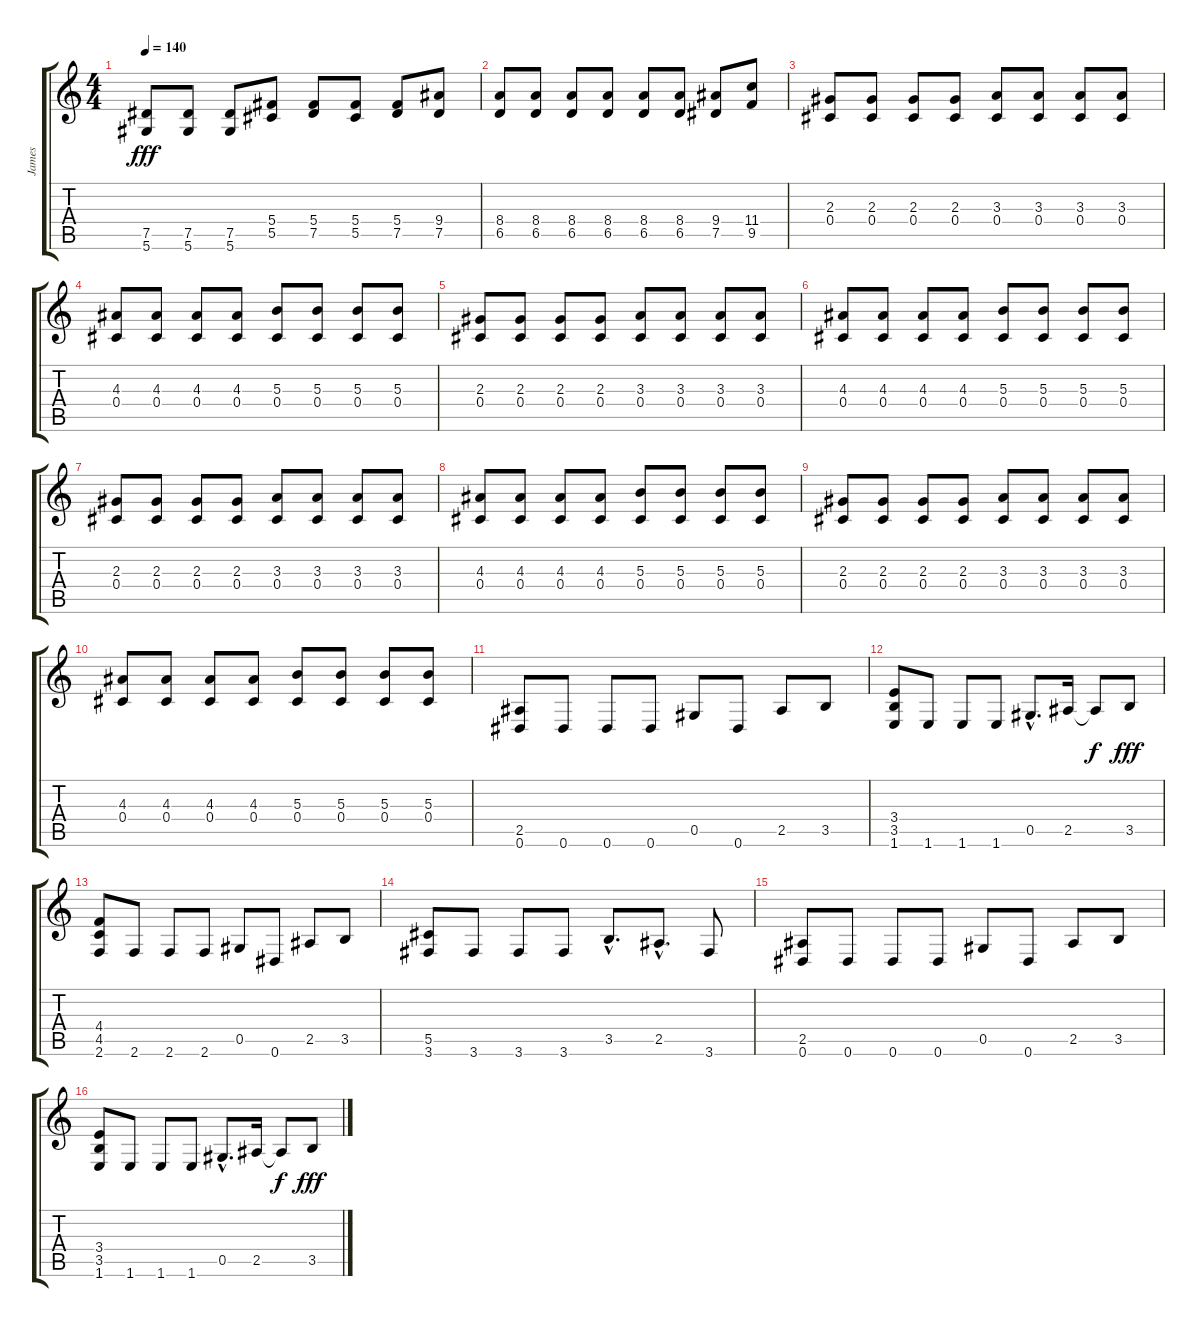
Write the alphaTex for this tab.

\track ("James" "James") {instrument distortionguitar}
\staff {score tabs}
\tuning (Eb4 Bb3 Gb3 Db3 Ab2 Eb2) {hide}
\ts (4 4)
\tempo 140
\clef g2
\ks c
(7.5 5.6).8{dy fff volume 10} (7.5 5.6).8 (7.5 5.6).8 (5.4 5.5).8 (5.4 7.5).8 (5.4 5.5).8 (5.4 7.5).8 (9.4 7.5).8 |
(8.4 6.5).8 (8.4 6.5).8 (8.4 6.5).8 (8.4 6.5).8 (8.4 6.5).8 (8.4 6.5).8 (9.4 7.5).8 (11.4 9.5).8 |
(2.3 0.4).8 (2.3 0.4).8 (2.3 0.4).8 (2.3 0.4).8 (3.3 0.4).8 (3.3 0.4).8 (3.3 0.4).8 (3.3 0.4).8 |
(4.3 0.4).8 (4.3 0.4).8 (4.3 0.4).8 (4.3 0.4).8 (5.3 0.4).8 (5.3 0.4).8 (5.3 0.4).8 (5.3 0.4).8 |
(2.3 0.4).8 (2.3 0.4).8 (2.3 0.4).8 (2.3 0.4).8 (3.3 0.4).8 (3.3 0.4).8 (3.3 0.4).8 (3.3 0.4).8 |
(4.3 0.4).8 (4.3 0.4).8 (4.3 0.4).8 (4.3 0.4).8 (5.3 0.4).8 (5.3 0.4).8 (5.3 0.4).8 (5.3 0.4).8 |
(2.3 0.4).8 (2.3 0.4).8 (2.3 0.4).8 (2.3 0.4).8 (3.3 0.4).8 (3.3 0.4).8 (3.3 0.4).8 (3.3 0.4).8 |
(4.3 0.4).8 (4.3 0.4).8 (4.3 0.4).8 (4.3 0.4).8 (5.3 0.4).8 (5.3 0.4).8 (5.3 0.4).8 (5.3 0.4).8 |
(2.3 0.4).8 (2.3 0.4).8 (2.3 0.4).8 (2.3 0.4).8 (3.3 0.4).8 (3.3 0.4).8 (3.3 0.4).8 (3.3 0.4).8 |
(4.3 0.4).8 (4.3 0.4).8 (4.3 0.4).8 (4.3 0.4).8 (5.3 0.4).8 (5.3 0.4).8 (5.3 0.4).8 (5.3 0.4).8 |
(2.5 0.6).8 0.6.8 0.6.8 0.6.8 0.5.8 0.6.8 2.5.8 3.5.8 |
(3.4 3.5 1.6).8 1.6.8 1.6.8 1.6.8 0.5{hac}.8{d} 2.5.16 2.5{t}.8{dy f} 3.5.8{dy fff} |
(4.4 4.5 2.6).8 2.6.8 2.6.8 2.6.8 0.5.8 0.6.8 2.5.8 3.5.8 |
(5.5 3.6).8 3.6.8 3.6.8 3.6.8 3.5{hac}.8{d} 2.5{hac}.8{d} 3.6.8 |
(2.5 0.6).8 0.6.8 0.6.8 0.6.8 0.5.8 0.6.8 2.5.8 3.5.8 |
(3.4 3.5 1.6).8 1.6.8 1.6.8 1.6.8 0.5{hac}.8{d} 2.5.16 2.5{t}.8{dy f} 3.5.8{dy fff}
